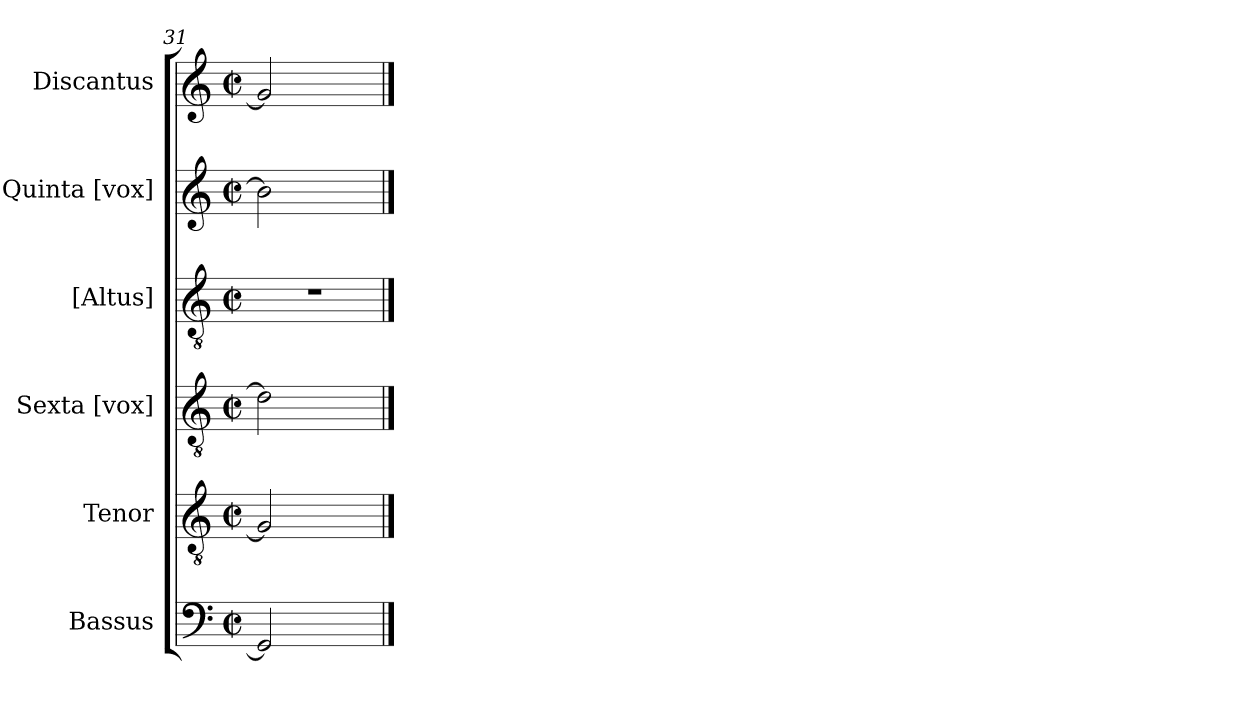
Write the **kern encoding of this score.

**kern	**kern	**kern	**kern	**kern	**kern
*part6	*part5	*part4	*part3	*part2	*part1
*staff6	*staff5	*staff4	*staff3	*staff2	*staff1
*I"Bassus	*I"Tenor	*I"Sexta [vox]	*I"[Altus]	*I"Quinta [vox]	*I"Discantus
*I'B	*I'T	*	*I'[A]	*I'V	*I'D
*clefF4	*clefGv2	*clefGv2	*clefGv2	*clefG2	*clefG2
*k[]	*k[]	*k[]	*k[]	*k[]	*k[]
*C:	*C:	*C:	*C:	*C:	*C:
*M2/2	*M2/2	*M2/2	*M2/2	*M2/2	*M2/2
*met(c|)	*met(c|)	*met(c|)	*met(c|)	*met(c|)	*met(c|)
=31	=31	=31	=31	=31	=31
2GG/]	2G/]	2d\]	1r	2b\]	2g/]
2ryy	2ryy	2ryy	.	2ryy	2ryy
==	==	==	==	==	==
*-	*-	*-	*-	*-	*-
